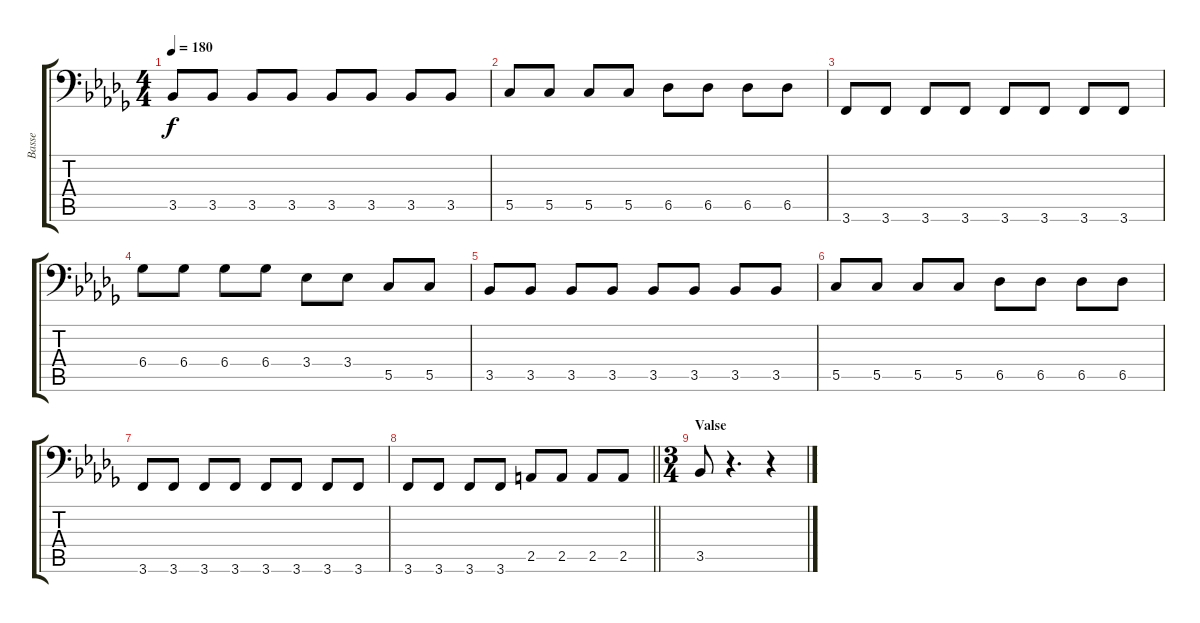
\track ("Basse" "Basse") {instrument electricbassfinger}
\staff {score tabs}
\tuning (D3 A2 F2 C2 G1 D1) {hide}
\ts (4 4)
\tempo 180
\clef f4
\ks bbminor
3.5.8{dy f} 3.5.8 3.5.8 3.5.8 3.5.8 3.5.8 3.5.8 3.5.8 |
5.5.8 5.5.8 5.5.8 5.5.8 6.5.8 6.5.8 6.5.8 6.5.8 |
3.6.8 3.6.8 3.6.8 3.6.8 3.6.8 3.6.8 3.6.8 3.6.8 |
6.4.8 6.4.8 6.4.8 6.4.8 3.4.8 3.4.8 5.5.8 5.5.8 |
3.5.8 3.5.8 3.5.8 3.5.8 3.5.8 3.5.8 3.5.8 3.5.8 |
5.5.8 5.5.8 5.5.8 5.5.8 6.5.8 6.5.8 6.5.8 6.5.8 |
3.6.8 3.6.8 3.6.8 3.6.8 3.6.8 3.6.8 3.6.8 3.6.8 |
\barLineRight lightlight
3.6.8 3.6.8 3.6.8 3.6.8 2.5.8 2.5.8 2.5.8 2.5.8 |
\ts (3 4)
\section ("" "Valse")
3.5.8 r.4{d} r.4
